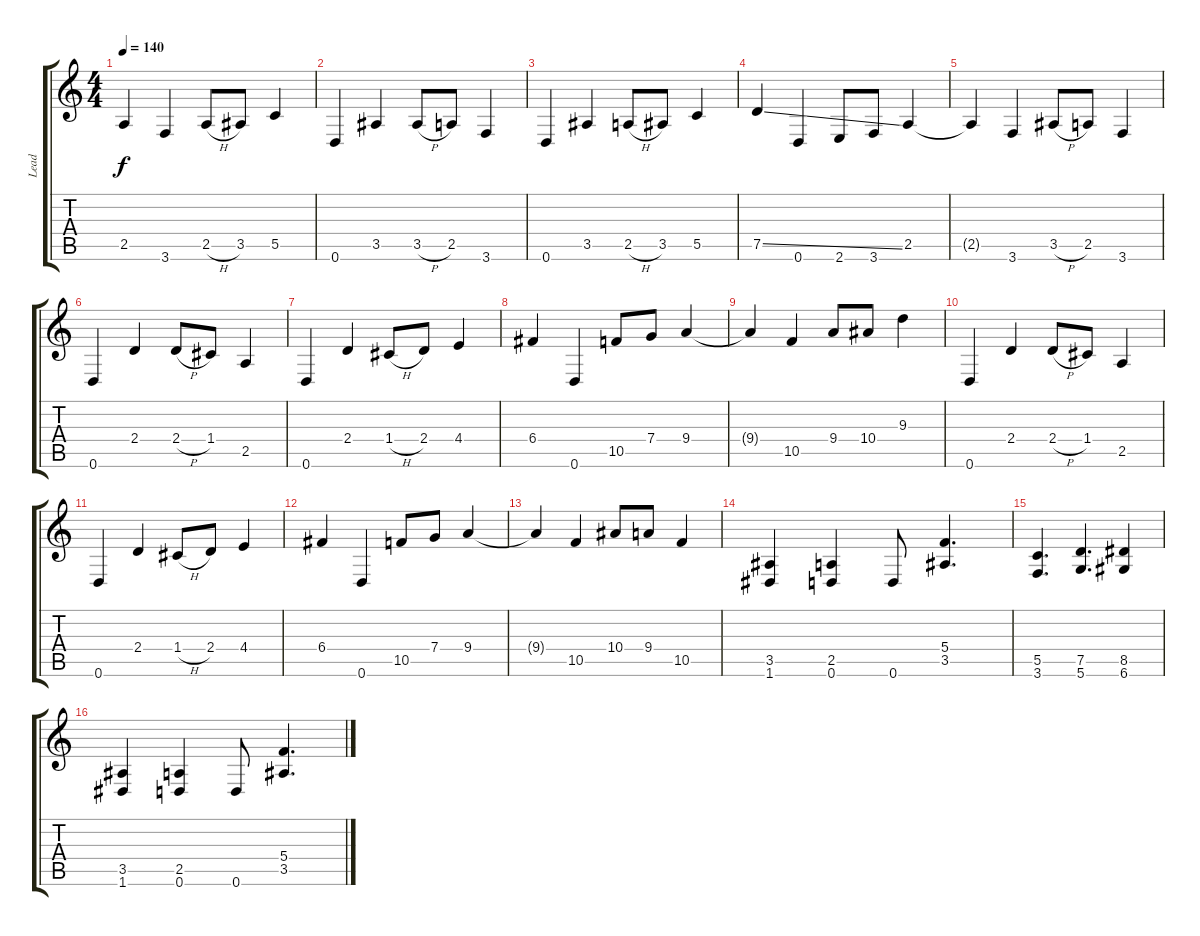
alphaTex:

\track ("Lead" "Lead") {instrument distortionguitar}
\staff {score tabs}
\tuning (D4 A3 F3 C3 G2 D2) {hide}
\ts (4 4)
\tempo 140
\clef g2
\ks c
2.5{t}.4{dy f} 3.6.4 2.5{h}.8 3.5.8 5.5.4 |
0.6.4 3.5.4 3.5{h}.8 2.5.8 3.6.4 |
0.6.4 3.5.4 2.5{h}.8 3.5.8 5.5.4 |
7.5{ss}.4 0.6.4 2.6.8 3.6.8 2.5.4 |
2.5{t}.4 3.6.4 3.5{h}.8 2.5.8 3.6.4 |
0.6.4 2.4.4 2.4{h}.8 1.4.8 2.5.4 |
0.6.4 2.4.4 1.4{h}.8 2.4.8 4.4.4 |
6.4.4 0.6.4 10.5.8 7.4.8 9.4.4 |
9.4{t}.4 10.5.4 9.4.8 10.4.8 9.3.4 |
0.6.4 2.4.4 2.4{h}.8 1.4.8 2.5.4 |
0.6.4 2.4.4 1.4{h}.8 2.4.8 4.4.4 |
6.4.4 0.6.4 10.5.8 7.4.8 9.4.4 |
9.4{t}.4 10.5.4 10.4.8 9.4.8 10.5.4 |
(3.5 1.6).4 (2.5 0.6).4 0.6.8 (5.4 3.5).4{d} |
(5.5 3.6).4{d} (7.5 5.6).4{d} (8.5 6.6).4 |
(3.5 1.6).4 (2.5 0.6).4 0.6.8 (5.4 3.5).4{d}
